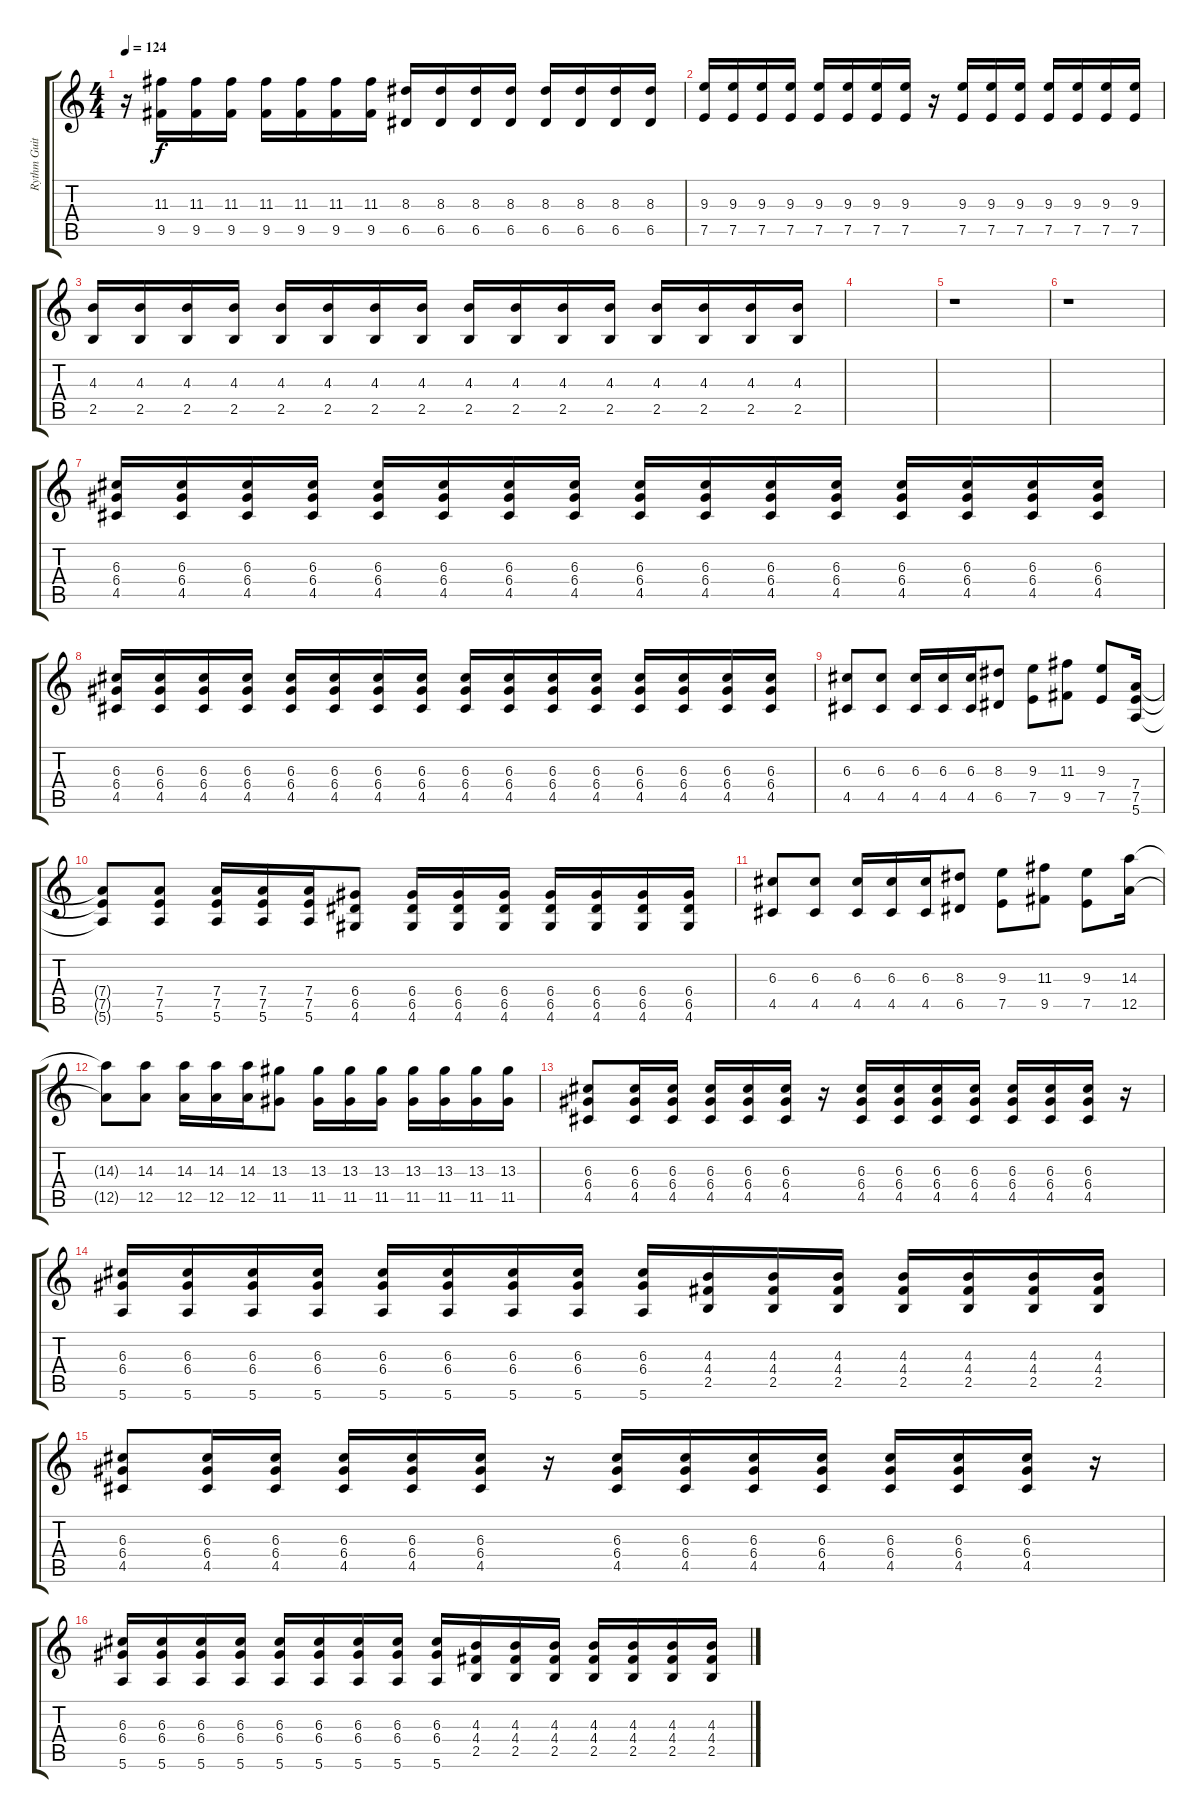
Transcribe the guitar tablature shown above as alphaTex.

\track ("Rythm Guitar" "Rythm Guit") {instrument distortionguitar}
\staff {score tabs}
\tuning (E4 B3 G3 D3 A2 E2) {hide}
\ts (4 4)
\tempo 124
\clef g2
\ks c
r.16{dy f} (11.3 9.5).16 (11.3 9.5).16 (11.3 9.5).16 (11.3 9.5).16 (11.3 9.5).16 (11.3 9.5).16 (11.3 9.5).16 (8.3 6.5).16 (8.3 6.5).16 (8.3 6.5).16 (8.3 6.5).16 (8.3 6.5).16 (8.3 6.5).16 (8.3 6.5).16 (8.3 6.5).16 |
(9.3 7.5).16 (9.3 7.5).16 (9.3 7.5).16 (9.3 7.5).16 (9.3 7.5).16 (9.3 7.5).16 (9.3 7.5).16 (9.3 7.5).16 r.16 (9.3 7.5).16 (9.3 7.5).16 (9.3 7.5).16 (9.3 7.5).16 (9.3 7.5).16 (9.3 7.5).16 (9.3 7.5).16 |
(4.3 2.5).16 (4.3 2.5).16 (4.3 2.5).16 (4.3 2.5).16 (4.3 2.5).16 (4.3 2.5).16 (4.3 2.5).16 (4.3 2.5).16 (4.3 2.5).16 (4.3 2.5).16 (4.3 2.5).16 (4.3 2.5).16 (4.3 2.5).16 (4.3 2.5).16 (4.3 2.5).16 (4.3 2.5).16 |
|
r.1 |
r.1 |
(6.3 6.4 4.5).16 (6.3 6.4 4.5).16 (6.3 6.4 4.5).16 (6.3 6.4 4.5).16 (6.3 6.4 4.5).16 (6.3 6.4 4.5).16 (6.3 6.4 4.5).16 (6.3 6.4 4.5).16 (6.3 6.4 4.5).16 (6.3 6.4 4.5).16 (6.3 6.4 4.5).16 (6.3 6.4 4.5).16 (6.3 6.4 4.5).16 (6.3 6.4 4.5).16 (6.3 6.4 4.5).16 (6.3 6.4 4.5).16 |
(6.3 6.4 4.5).16 (6.3 6.4 4.5).16 (6.3 6.4 4.5).16 (6.3 6.4 4.5).16 (6.3 6.4 4.5).16 (6.3 6.4 4.5).16 (6.3 6.4 4.5).16 (6.3 6.4 4.5).16 (6.3 6.4 4.5).16 (6.3 6.4 4.5).16 (6.3 6.4 4.5).16 (6.3 6.4 4.5).16 (6.3 6.4 4.5).16 (6.3 6.4 4.5).16 (6.3 6.4 4.5).16 (6.3 6.4 4.5).16 |
(6.3 4.5).8 (6.3 4.5).8 (6.3 4.5).16 (6.3 4.5).16 (6.3 4.5).16 (8.3 6.5).8 (9.3 7.5).8 (11.3 9.5).8 (9.3 7.5).8 (7.4 7.5 5.6).16 |
(7.4{t} 7.5{t} 5.6{t}).8 (7.4 7.5 5.6).8 (7.4 7.5 5.6).16 (7.4 7.5 5.6).16 (7.4 7.5 5.6).16 (6.4 6.5 4.6).8 (6.4 6.5 4.6).16 (6.4 6.5 4.6).16 (6.4 6.5 4.6).16 (6.4 6.5 4.6).16 (6.4 6.5 4.6).16 (6.4 6.5 4.6).16 (6.4 6.5 4.6).16 |
(6.3 4.5).8 (6.3 4.5).8 (6.3 4.5).16 (6.3 4.5).16 (6.3 4.5).16 (8.3 6.5).8 (9.3 7.5).8 (11.3 9.5).8 (9.3 7.5).8 (14.3 12.5).16 |
(14.3{t} 12.5{t}).8 (14.3 12.5).8 (14.3 12.5).16 (14.3 12.5).16 (14.3 12.5).16 (13.3 11.5).8 (13.3 11.5).16 (13.3 11.5).16 (13.3 11.5).16 (13.3 11.5).16 (13.3 11.5).16 (13.3 11.5).16 (13.3 11.5).16 |
(6.3 6.4 4.5).8 (6.3 6.4 4.5).16 (6.3 6.4 4.5).16 (6.3 6.4 4.5).16 (6.3 6.4 4.5).16 (6.3 6.4 4.5).16 r.16 (6.3 6.4 4.5).16 (6.3 6.4 4.5).16 (6.3 6.4 4.5).16 (6.3 6.4 4.5).16 (6.3 6.4 4.5).16 (6.3 6.4 4.5).16 (6.3 6.4 4.5).16 r.16 |
(6.3 6.4 5.6).16 (6.3 6.4 5.6).16 (6.3 6.4 5.6).16 (6.3 6.4 5.6).16 (6.3 6.4 5.6).16 (6.3 6.4 5.6).16 (6.3 6.4 5.6).16 (6.3 6.4 5.6).16 (6.3 6.4 5.6).16 (4.3 4.4 2.5).16 (4.3 4.4 2.5).16 (4.3 4.4 2.5).16 (4.3 4.4 2.5).16 (4.3 4.4 2.5).16 (4.3 4.4 2.5).16 (4.3 4.4 2.5).16 |
(6.3 6.4 4.5).8 (6.3 6.4 4.5).16 (6.3 6.4 4.5).16 (6.3 6.4 4.5).16 (6.3 6.4 4.5).16 (6.3 6.4 4.5).16 r.16 (6.3 6.4 4.5).16 (6.3 6.4 4.5).16 (6.3 6.4 4.5).16 (6.3 6.4 4.5).16 (6.3 6.4 4.5).16 (6.3 6.4 4.5).16 (6.3 6.4 4.5).16 r.16 |
(6.3 6.4 5.6).16 (6.3 6.4 5.6).16 (6.3 6.4 5.6).16 (6.3 6.4 5.6).16 (6.3 6.4 5.6).16 (6.3 6.4 5.6).16 (6.3 6.4 5.6).16 (6.3 6.4 5.6).16 (6.3 6.4 5.6).16 (4.3 4.4 2.5).16 (4.3 4.4 2.5).16 (4.3 4.4 2.5).16 (4.3 4.4 2.5).16 (4.3 4.4 2.5).16 (4.3 4.4 2.5).16 (4.3 4.4 2.5).16
